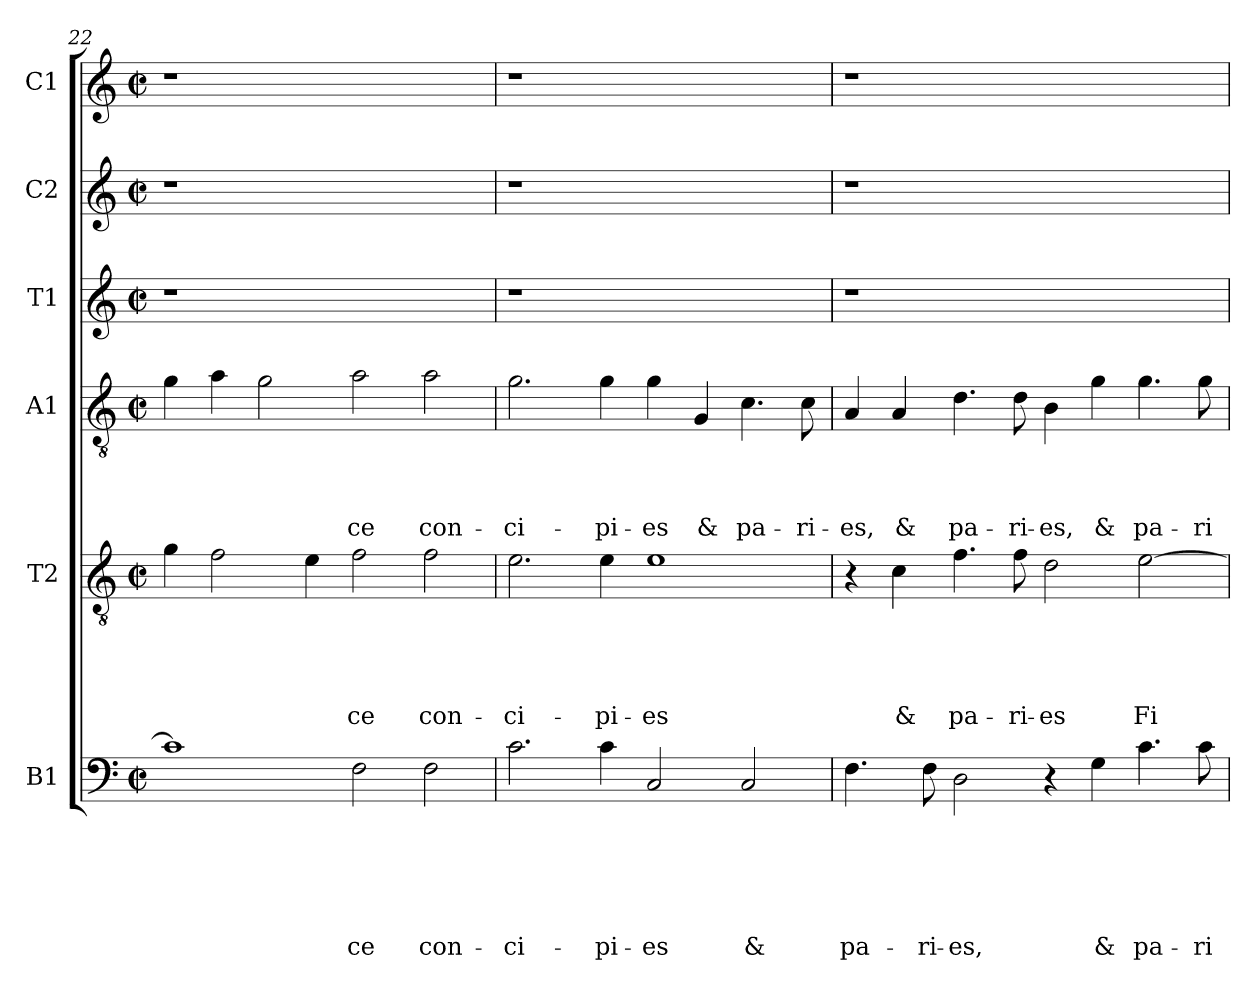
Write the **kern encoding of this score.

**kern	**text	**text	**text	**text	**text	**text	**kern	**text	**text	**text	**text	**text	**kern	**text	**text	**text	**text	**kern	**kern	**kern
*part6	*part6	*part6	*part6	*part6	*part6	*part6	*part5	*part5	*part5	*part5	*part5	*part5	*part4	*part4	*part4	*part4	*part4	*part3	*part2	*part1
*staff6	*staff6	*staff6	*staff6	*staff6	*staff6	*staff6	*staff5	*staff5	*staff5	*staff5	*staff5	*staff5	*staff4	*staff4	*staff4	*staff4	*staff4	*staff3	*staff2	*staff1
*I"B1	*	*	*	*	*	*	*I"T2	*	*	*	*	*	*I"A1	*	*	*	*	*I"T1	*I"C2	*I"C1
*clefF4	*	*	*	*	*	*	*clefGv2	*	*	*	*	*	*clefGv2	*	*	*	*	*clefG2	*clefG2	*clefG2
*k[]	*	*	*	*	*	*	*k[]	*	*	*	*	*	*k[]	*	*	*	*	*k[]	*k[]	*k[]
*C:	*	*	*	*	*	*	*C:	*	*	*	*	*	*C:	*	*	*	*	*C:	*C:	*C:
*M2/2	*	*	*	*	*	*	*M2/2	*	*	*	*	*	*M2/2	*	*	*	*	*M2/2	*M2/2	*M2/2
*met(c|)	*	*	*	*	*	*	*met(c|)	*	*	*	*	*	*met(c|)	*	*	*	*	*met(c|)	*met(c|)	*met(c|)
=22	=22	=22	=22	=22	=22	=22	=22	=22	=22	=22	=22	=22	=22	=22	=22	=22	=22	=22	=22	=22
1c]	.	.	.	.	.	.	4g\	.	.	.	.	.	4g\	.	.	.	.	1r	1r	1r
.	.	.	.	.	.	.	2f\	.	.	.	.	.	4a\	.	.	.	.	.	.	.
.	.	.	.	.	.	.	.	.	.	.	.	.	2g\	.	.	.	.	.	.	.
.	.	.	.	.	.	.	4e\	.	.	.	.	.	.	.	.	.	.	.	.	.
!	!	!	!	!	!	!LO:LY:b	!	!	!	!	!	!LO:LY:b	!	!	!	!	!LO:LY:b	!	!	!
2F\	.	.	.	.	.	-ce	2f\	.	.	.	.	-ce	2a\	.	.	.	-ce	1ryy	1ryy	1ryy
!	!	!	!	!	!	!LO:LY:b	!	!	!	!	!	!LO:LY:b	!	!	!	!	!LO:LY:b	!	!	!
2F\	.	.	.	.	.	con-	2f\	.	.	.	.	con-	2a\	.	.	.	con-	.	.	.
=23	=23	=23	=23	=23	=23	=23	=23	=23	=23	=23	=23	=23	=23	=23	=23	=23	=23	=23	=23	=23
!	!	!	!	!	!	!LO:LY:b	!	!	!	!	!	!LO:LY:b	!	!	!	!	!LO:LY:b	!	!	!
2.c\	.	.	.	.	.	-ci-	2.e\	.	.	.	.	-ci-	2.g\	.	.	.	-ci-	1r	1r	1r
!	!	!	!	!	!	!LO:LY:b	!	!	!	!	!	!LO:LY:b	!	!	!	!	!LO:LY:b	!	!	!
4c\	.	.	.	.	.	-pi-	4e\	.	.	.	.	-pi-	4g\	.	.	.	-pi-	.	.	.
!	!	!	!	!	!	!LO:LY:b	!	!	!	!	!	!LO:LY:b	!	!	!	!	!LO:LY:b	!	!	!
2C/	.	.	.	.	.	-es	1e	.	.	.	.	-es	4g\	.	.	.	-es	1ryy	1ryy	1ryy
!	!	!	!	!	!	!	!	!	!	!	!	!	!	!	!	!	!LO:LY:b	!	!	!
.	.	.	.	.	.	.	.	.	.	.	.	.	4G/	.	.	.	&	.	.	.
!	!	!	!	!	!	!LO:LY:b	!	!	!	!	!	!	!	!	!	!	!LO:LY:b	!	!	!
2C/	.	.	.	.	.	&	.	.	.	.	.	.	4.c\	.	.	.	pa-	.	.	.
!	!	!	!	!	!	!	!	!	!	!	!	!	!	!	!	!	!LO:LY:b	!	!	!
.	.	.	.	.	.	.	.	.	.	.	.	.	8c\	.	.	.	-ri-	.	.	.
=24	=24	=24	=24	=24	=24	=24	=24	=24	=24	=24	=24	=24	=24	=24	=24	=24	=24	=24	=24	=24
!	!	!	!	!	!	!LO:LY:b	!	!	!	!	!	!	!	!	!	!	!LO:LY:b	!	!	!
4.F\	.	.	.	.	.	pa-	4r	.	.	.	.	.	4A/	.	.	.	-es,	1r	1r	1r
!	!	!	!	!	!	!	!	!	!	!	!	!LO:LY:b	!	!	!	!	!LO:LY:b	!	!	!
.	.	.	.	.	.	.	4c\	.	.	.	.	&	4A/	.	.	.	&	.	.	.
!	!	!	!	!	!	!LO:LY:b	!	!	!	!	!	!	!	!	!	!	!	!	!	!
8F\	.	.	.	.	.	-ri-	.	.	.	.	.	.	.	.	.	.	.	.	.	.
!	!	!	!	!	!	!LO:LY:b	!	!	!	!	!	!LO:LY:b	!	!	!	!	!LO:LY:b	!	!	!
2D\	.	.	.	.	.	-es,	4.f\	.	.	.	.	pa-	4.d\	.	.	.	pa-	.	.	.
!	!	!	!	!	!	!	!	!	!	!	!	!LO:LY:b	!	!	!	!	!LO:LY:b	!	!	!
.	.	.	.	.	.	.	8f\	.	.	.	.	-ri-	8d\	.	.	.	-ri-	.	.	.
!	!	!	!	!	!	!	!	!	!	!	!	!LO:LY:b	!	!	!	!	!LO:LY:b	!	!	!
4r	.	.	.	.	.	.	2d\	.	.	.	.	-es	4B\	.	.	.	-es,	1ryy	1ryy	1ryy
!	!	!	!	!	!	!LO:LY:b	!	!	!	!	!	!	!	!	!	!	!LO:LY:b	!	!	!
4G\	.	.	.	.	.	&	.	.	.	.	.	.	4g\	.	.	.	&	.	.	.
!	!	!	!	!	!	!LO:LY:b	!	!	!	!	!	!LO:LY:b	!	!	!	!	!LO:LY:b	!	!	!
4.c\	.	.	.	.	.	pa-	[2e\	.	.	.	.	Fi-	4.g\	.	.	.	pa-	.	.	.
!	!	!	!	!	!	!LO:LY:b	!	!	!	!	!	!	!	!	!	!	!LO:LY:b	!	!	!
8c\	.	.	.	.	.	-ri-	.	.	.	.	.	.	8g\	.	.	.	-ri-	.	.	.
=	=	=	=	=	=	=	=	=	=	=	=	=	=	=	=	=	=	=	=	=
*-	*-	*-	*-	*-	*-	*-	*-	*-	*-	*-	*-	*-	*-	*-	*-	*-	*-	*-	*-	*-
